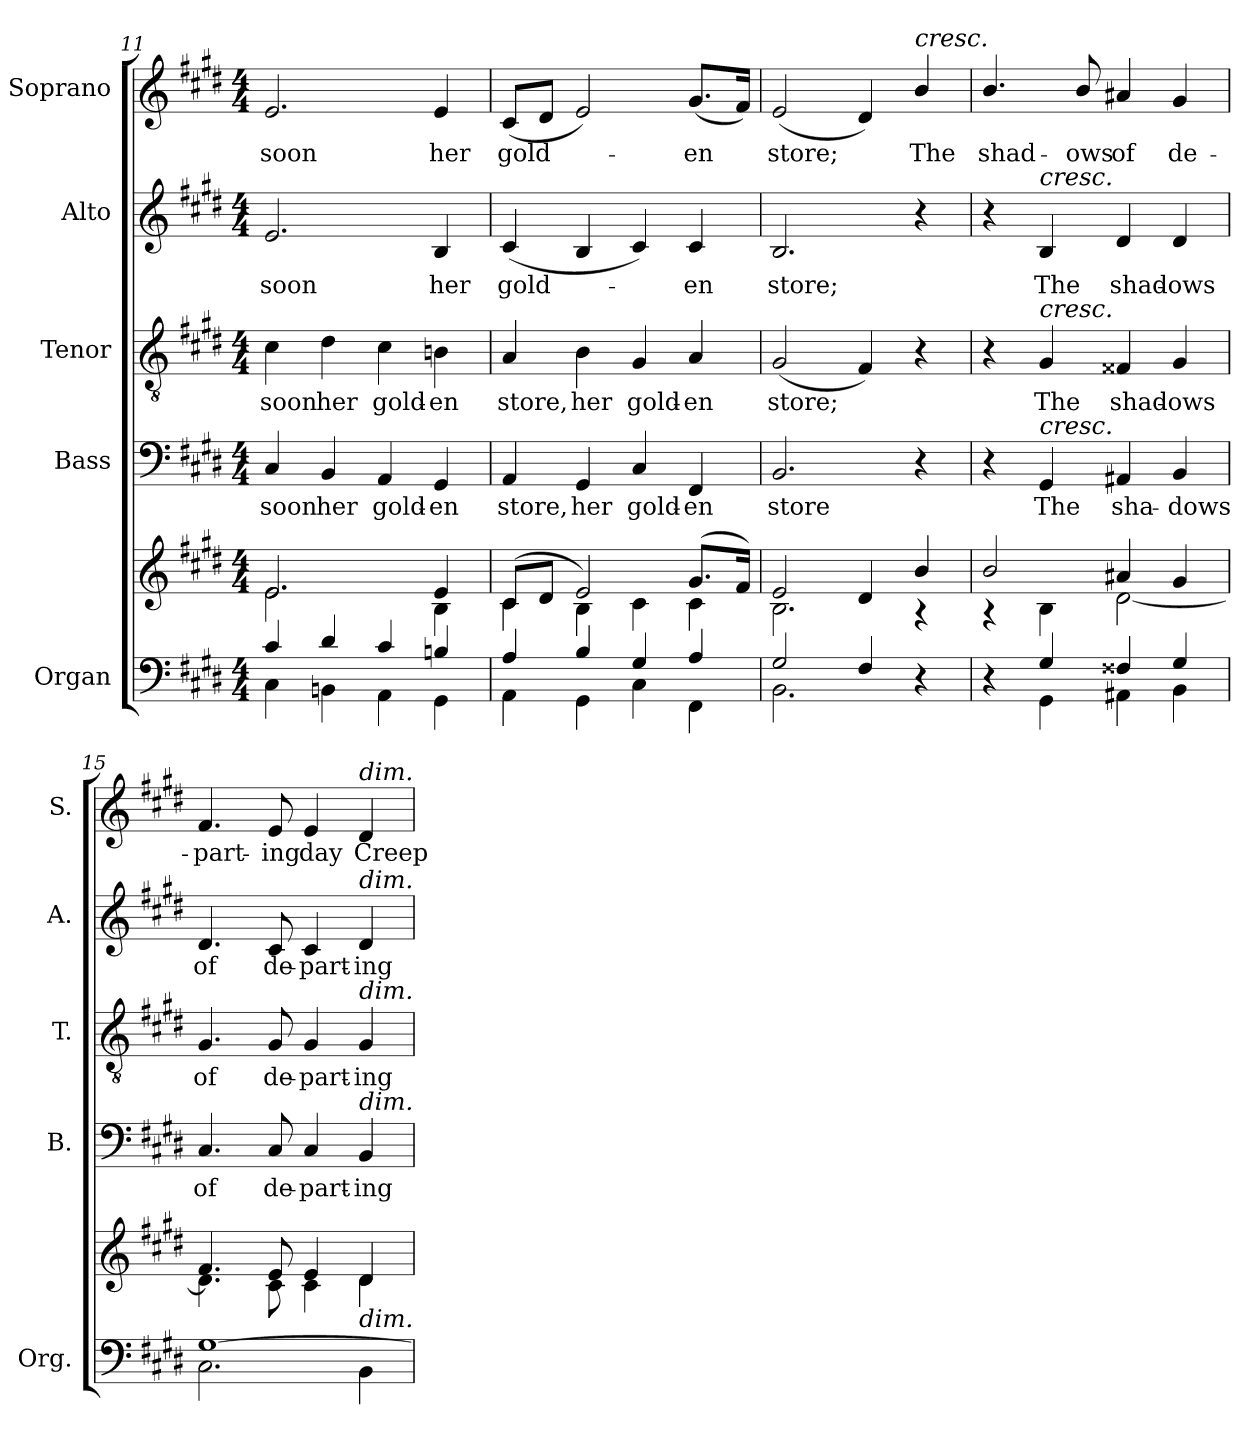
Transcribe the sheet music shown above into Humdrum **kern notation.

**kern	**kern	**kern	**text	**kern	**text	**kern	**text	**kern	**text
*part5	*part5	*part4	*part4	*part3	*part3	*part2	*part2	*part1	*part1
*staff6	*staff5	*staff4	*staff4	*staff3	*staff3	*staff2	*staff2	*staff1	*staff1
*I"Organ	*	*I"Bass	*	*I"Tenor	*	*I"Alto	*	*I"Soprano	*
*I'Org.	*	*I'B.	*	*I'T.	*	*I'A.	*	*I'S.	*
*clefF4	*clefG2	*clefF4	*	*clefGv2	*	*clefG2	*	*clefG2	*
*	*	*	*	*ITrd7c12	*	*	*	*	*
*k[f#c#g#d#]	*k[f#c#g#d#]	*k[f#c#g#d#]	*	*k[f#c#g#d#]	*	*k[f#c#g#d#]	*	*k[f#c#g#d#]	*
*E:	*E:	*E:	*	*E:	*	*E:	*	*E:	*
*M4/4	*M4/4	*M4/4	*	*M4/4	*	*M4/4	*	*M4/4	*
=11	=11	=11	=11	=11	=11	=11	=11	=11	=11
*^	*^	*	*	*	*	*	*	*	*
!	!	!	!	!	!LO:LY:b:color=#000000	!	!	!	!	!	!
!	!	!	!	!	!	!	!LO:LY:b:color=#000000	!	!	!	!
!	!	!	!	!	!	!	!	!	!LO:LY:b:color=#000000	!	!
!	!	!	!	!	!	!	!	!	!	!	!LO:LY:b:color=#000000
4c#i/	4C#i\	2.ei/	2.ei\	4C#i/	soon	4C#i\	soon	2.ei/	soon	2.ei/	soon
!	!	!	!	!	!LO:LY:b:color=#000000	!	!	!	!	!	!
!	!	!	!	!	!	!	!LO:LY:b:color=#000000	!	!	!	!
4d#i/	4BBni\	.	.	4BBi/	her	4D#i\	her	.	.	.	.
!	!	!	!	!	!LO:LY:b:color=#000000	!	!	!	!	!	!
!	!	!	!	!	!	!	!LO:LY:b:color=#000000	!	!	!	!
4c#i/	4AAi\	.	.	4AAi/	gold-	4C#i\	gold-	.	.	.	.
!	!	!	!	!	!LO:LY:b:color=#000000	!	!	!	!	!	!
!	!	!	!	!	!	!	!LO:LY:b:color=#000000	!	!	!	!
!	!	!	!	!	!	!	!	!	!LO:LY:b:color=#000000	!	!
!	!	!	!	!	!	!	!	!	!	!	!LO:LY:b:color=#000000
4Bni/	4GG#i\	4ei/	4Bi\	4GG#i/	-en	4BBni\	-en	4Bi/	her	4ei/	her
!!LO:PB:g=z
=12	=12	=12	=12	=12	=12	=12	=12	=12	=12	=12	=12
!	!	!	!	!	!LO:LY:b:color=#000000	!	!	!	!	!	!
!	!	!	!	!	!	!	!LO:LY:b:color=#000000	!	!	!	!
!	!	!	!	!	!	!	!	!	!LO:LY:b:color=#000000	!	!
!	!	!	!	!	!	!	!	!	!	!	!LO:LY:b:color=#000000
4Ai/	4AAi\	(8c#i/L	4c#i\	4AAi/	store,	4AAi/	store,	(4c#i/	gold-	(8c#i/L	gold-
.	.	8d#i/J	.	.	.	.	.	.	.	8d#i/J	.
!	!	!	!	!	!LO:LY:b:color=#000000	!	!	!	!	!	!
!	!	!	!	!	!	!	!LO:LY:b:color=#000000	!	!	!	!
4Bi/	4GG#i\	2ei/)	4Bi\	4GG#i/	her	4BBi\	her	4Bi/	.	2ei/)	.
!	!	!	!	!	!LO:LY:b:color=#000000	!	!	!	!	!	!
!	!	!	!	!	!	!	!LO:LY:b:color=#000000	!	!	!	!
4G#i/	4C#i\	.	4c#i\	4C#i/	gold-	4GG#i/	gold-	4c#i/)	.	.	.
!	!	!	!	!	!LO:LY:b:color=#000000	!	!	!	!	!	!
!	!	!	!	!	!	!	!LO:LY:b:color=#000000	!	!	!	!
!	!	!	!	!	!	!	!	!	!LO:LY:b:color=#000000	!	!
!	!	!	!	!	!	!	!	!	!	!	!LO:LY:b:color=#000000
4Ai/	4FF#i\	(8.g#i/L	4c#i\	4FF#i/	-en	4AAi/	-en	4c#i/	-en	(8.g#i/L	-en
.	.	16f#i/Jk)	.	.	.	.	.	.	.	16f#i/Jk)	.
=13	=13	=13	=13	=13	=13	=13	=13	=13	=13	=13	=13
!	!	!	!	!	!LO:LY:b:color=#000000	!	!	!	!	!	!
!	!	!	!	!	!	!	!LO:LY:b:color=#000000	!	!	!	!
!	!	!	!	!	!	!	!	!	!LO:LY:b:color=#000000	!	!
!	!	!	!	!	!	!	!	!	!	!	!LO:LY:b:color=#000000
2G#i/	2.BBi\	2ei/	2.Bi\	2.BBi/	store	(2GG#i/	store;	2.Bi/	store;	(2ei/	store;
4F#i/	.	4d#i/	.	.	.	4FF#i/)	.	.	.	4d#i/)	.
!	!	!	!	!	!	!	!	!	!	!LO:TX:a:i:t=cresc.	!
!	!	!	!	!	!	!	!	!	!	!	!LO:LY:b:color=#000000
4r	4ryy	4bi/	4r	4r	.	4r	.	4r	.	4bi/	The
=14	=14	=14	=14	=14	=14	=14	=14	=14	=14	=14	=14
!	!	!	!	!	!	!	!	!	!	!	!LO:LY:b:color=#000000
4r	4ryy	2bi/	4r	4r	.	4r	.	4r	.	4.bi/	shad-
!	!	!	!	!	!LO:LY:b:color=#000000	!	!	!	!	!	!
!	!	!	!	!	!	!	!LO:LY:b:color=#000000	!	!	!	!
!	!	!	!	!	!	!	!	!LO:TX:a:i:t=cresc.	!	!	!
!	!	!	!	!	!	!LO:TX:a:i:t=cresc.	!	!	!	!	!
!	!	!	!	!LO:TX:a:i:t=cresc.	!	!	!	!	!	!	!
!	!	!	!	!	!	!	!	!	!LO:LY:b:color=#000000	!	!
4G#i/	4GG#i\	.	4Bi\	4GG#i/	The	4GG#i/	The	4Bi/	The	.	.
!	!	!	!	!	!	!	!	!	!	!	!LO:LY:b:color=#000000
.	.	.	.	.	.	.	.	.	.	8bi/	-ows
!	!	!	!	!	!LO:LY:b:color=#000000	!	!	!	!	!	!
!	!	!	!	!	!	!	!LO:LY:b:color=#000000	!	!	!	!
!	!	!	!	!	!	!	!	!	!LO:LY:b:color=#000000	!	!
!	!	!	!	!	!	!	!	!	!	!	!LO:LY:b:color=#000000
4F##Xi/	4AA#Xi\	4a#Xi/	[2d#i\	4AA#Xi/	sha-	4FF##Xi/	shad-	4d#i/	shad-	4a#Xi/	of
!	!	!	!	!	!LO:LY:b:color=#000000	!	!	!	!	!	!
!	!	!	!	!	!	!	!LO:LY:b:color=#000000	!	!	!	!
!	!	!	!	!	!	!	!	!	!LO:LY:b:color=#000000	!	!
!	!	!	!	!	!	!	!	!	!	!	!LO:LY:b:color=#000000
4G#i/	4BBi\	4g#i/	.	4BBi/	-dows	4GG#i/	-ows	4d#i/	-ows	4g#i/	de-
=15	=15	=15	=15	=15	=15	=15	=15	=15	=15	=15	=15
!	!	!	!	!	!LO:LY:b:color=#000000	!	!	!	!	!	!
!	!	!	!	!	!	!	!LO:LY:b:color=#000000	!	!	!	!
!	!	!	!	!	!	!	!	!	!LO:LY:b:color=#000000	!	!
!	!	!	!	!	!	!	!	!	!	!	!LO:LY:b:color=#000000
[1G#i	2.C#i\	4.f#i/	4.d#i\]	4.C#i/	of	4.GG#i/	of	4.d#i/	of	4.f#i/	-part-
!	!	!	!	!	!LO:LY:b:color=#000000	!	!	!	!	!	!
!	!	!	!	!	!	!	!LO:LY:b:color=#000000	!	!	!	!
!	!	!	!	!	!	!	!	!	!LO:LY:b:color=#000000	!	!
!	!	!	!	!	!	!	!	!	!	!	!LO:LY:b:color=#000000
.	.	8ei/	8c#i\	8C#i/	de-	8GG#i/	de-	8c#i/	de-	8ei/	-ing
!	!	!	!	!	!LO:LY:b:color=#000000	!	!	!	!	!	!
!	!	!	!	!	!	!	!LO:LY:b:color=#000000	!	!	!	!
!	!	!	!	!	!	!	!	!	!LO:LY:b:color=#000000	!	!
!	!	!	!	!	!	!	!	!	!	!	!LO:LY:b:color=#000000
.	.	4ei/	4c#i\	4C#i/	-part-	4GG#i/	-part-	4c#i/	-part-	4ei/	day
!	!	!	!	!	!LO:LY:b:color=#000000	!	!	!	!	!	!
!	!	!	!	!	!	!	!LO:LY:b:color=#000000	!	!	!	!
!	!	!	!	!	!	!	!	!	!LO:LY:b:color=#000000	!	!
!	!	!	!	!	!	!	!	!	!	!LO:TX:a:i:t=dim.	!
!	!	!	!	!	!	!	!	!LO:TX:a:i:t=dim.	!	!	!
!	!	!	!	!	!	!LO:TX:a:i:t=dim.	!	!	!	!	!
!	!	!	!	!LO:TX:a:i:t=dim.	!	!	!	!	!	!	!
!	!	!LO:TX:b:i:t=dim.	!	!	!	!	!	!	!	!	!
!	!	!	!	!	!	!	!	!	!	!	!LO:LY:b:color=#000000
.	4BBi\	4d#i/	4d#i\	4BBi/	-ing	4GG#i/	-ing	4d#i/	-ing	4d#i/	Creep
*v	*v	*	*	*	*	*	*	*	*	*	*
*	*v	*v	*	*	*	*	*	*	*	*
=	=	=	=	=	=	=	=	=	=
*-	*-	*-	*-	*-	*-	*-	*-	*-	*-
